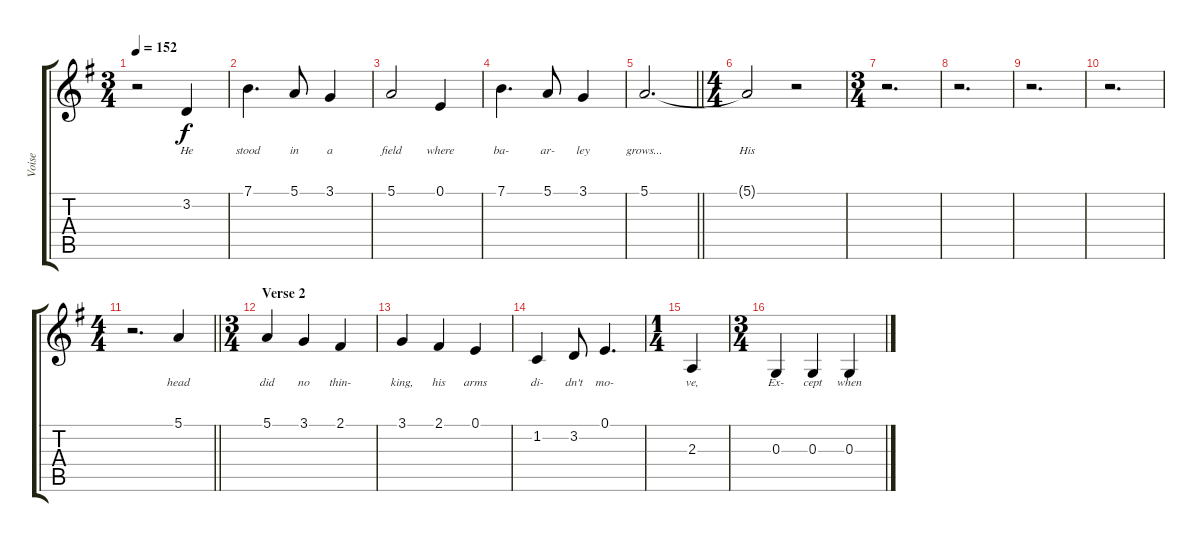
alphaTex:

\track ("Voise" "Voise") {instrument synthvoice}
\staff {score tabs}
\tuning (E4 B3 G3 D3 A2 E2) {hide}
\ts (3 4)
\tempo 152
\clef g2
\ks g
r.2{dy f} 3.2.4{lyrics (0 "He") lyrics (1 "") lyrics (2 "") lyrics (3 "") lyrics (4 "")} |
7.1.4{d lyrics (0 "stood") lyrics (1 "") lyrics (2 "") lyrics (3 "") lyrics (4 "")} 5.1.8{lyrics (0 "in") lyrics (1 "") lyrics (2 "") lyrics (3 "") lyrics (4 "")} 3.1.4{lyrics (0 "a") lyrics (1 "") lyrics (2 "") lyrics (3 "") lyrics (4 "")} |
5.1.2{lyrics (0 "field") lyrics (1 "") lyrics (2 "") lyrics (3 "") lyrics (4 "")} 0.1.4{lyrics (0 "where") lyrics (1 "") lyrics (2 "") lyrics (3 "") lyrics (4 "")} |
7.1.4{d lyrics (0 "ba-") lyrics (1 "") lyrics (2 "") lyrics (3 "") lyrics (4 "")} 5.1.8{lyrics (0 "ar-") lyrics (1 "") lyrics (2 "") lyrics (3 "") lyrics (4 "")} 3.1.4{lyrics (0 "ley") lyrics (1 "") lyrics (2 "") lyrics (3 "") lyrics (4 "")} |
\barLineRight lightlight
5.1.2{d lyrics (0 "grows...") lyrics (1 "") lyrics (2 "") lyrics (3 "") lyrics (4 "")} |
\ts (4 4)
5.1{t}.2{lyrics (0 "His") lyrics (1 "") lyrics (2 "") lyrics (3 "") lyrics (4 "")} r.2 |
\ts (3 4)
r.2{d} |
r.2{d} |
r.2{d} |
r.2{d} |
\ts (4 4)
\barLineRight lightlight
r.2{d} 5.1.4{lyrics (0 "head") lyrics (1 "") lyrics (2 "") lyrics (3 "") lyrics (4 "")} |
\ts (3 4)
\section ("" "Verse 2")
5.1.4{lyrics (0 "did") lyrics (1 "") lyrics (2 "") lyrics (3 "") lyrics (4 "")} 3.1.4{lyrics (0 "no") lyrics (1 "") lyrics (2 "") lyrics (3 "") lyrics (4 "")} 2.1.4{lyrics (0 "thin-") lyrics (1 "") lyrics (2 "") lyrics (3 "") lyrics (4 "")} |
3.1.4{lyrics (0 "king,") lyrics (1 "") lyrics (2 "") lyrics (3 "") lyrics (4 "")} 2.1.4{lyrics (0 "his") lyrics (1 "") lyrics (2 "") lyrics (3 "") lyrics (4 "")} 0.1.4{lyrics (0 "arms") lyrics (1 "") lyrics (2 "") lyrics (3 "") lyrics (4 "")} |
1.2.4{lyrics (0 "di-") lyrics (1 "") lyrics (2 "") lyrics (3 "") lyrics (4 "")} 3.2.8{lyrics (0 "dn't") lyrics (1 "") lyrics (2 "") lyrics (3 "") lyrics (4 "")} 0.1.4{d lyrics (0 "mo-") lyrics (1 "") lyrics (2 "") lyrics (3 "") lyrics (4 "")} |
\ts (1 4)
2.3.4{lyrics (0 "ve,") lyrics (1 "") lyrics (2 "") lyrics (3 "") lyrics (4 "")} |
\ts (3 4)
0.3.4{lyrics (0 "Ex-") lyrics (1 "") lyrics (2 "") lyrics (3 "") lyrics (4 "")} 0.3.4{lyrics (0 "cept") lyrics (1 "") lyrics (2 "") lyrics (3 "") lyrics (4 "")} 0.3.4{lyrics (0 "when") lyrics (1 "") lyrics (2 "") lyrics (3 "") lyrics (4 "")}
